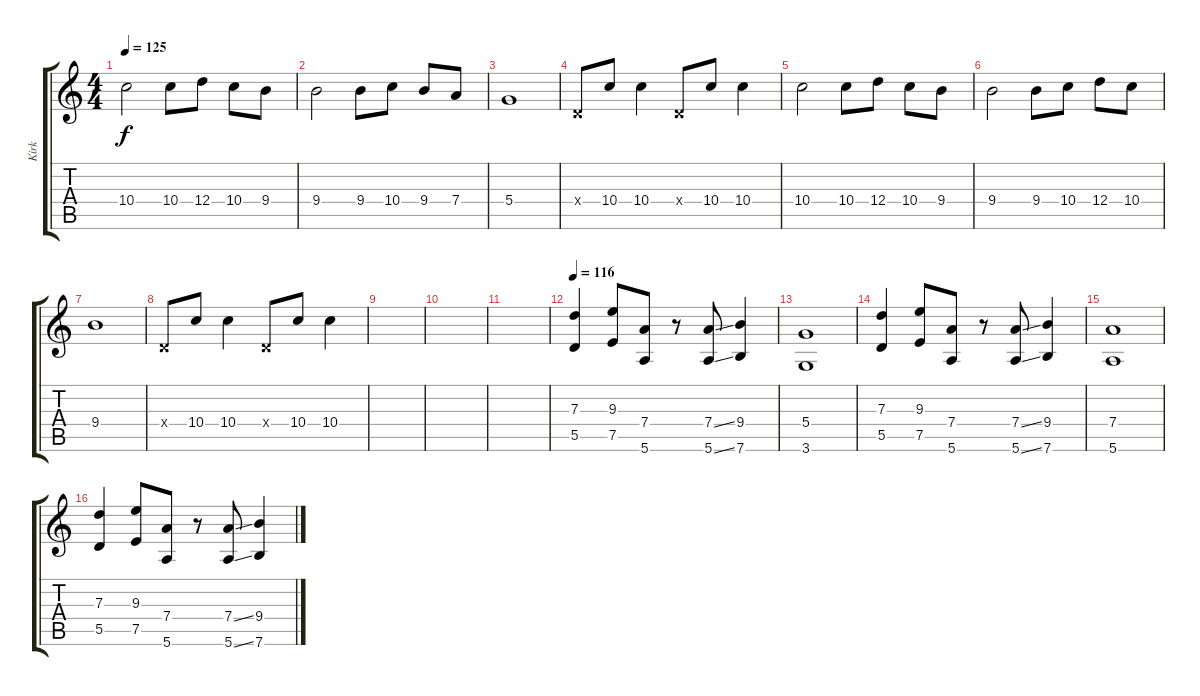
\track ("Kirk" "Kirk") {instrument distortionguitar}
\staff {score tabs}
\tuning (E4 B3 G3 D3 A2 E2) {hide}
\ts (4 4)
\tempo 125
\clef g2
\ks c
10.4.2{dy f} 10.4.8 12.4.8 10.4.8 9.4.8 |
9.4.2 9.4.8 10.4.8 9.4.8 7.4.8 |
5.4.1 |
0.4{x}.8 10.4.8 10.4.4 0.4{x}.8 10.4.8 10.4.4 |
10.4.2 10.4.8 12.4.8 10.4.8 9.4.8 |
9.4.2 9.4.8 10.4.8 12.4.8 10.4.8 |
9.4.1 |
0.4{x}.8 10.4.8 10.4.4 0.4{x}.8 10.4.8 10.4.4 |
|
|
|
\tempo 116
(7.3 5.5).4 (9.3 7.5).8 (7.4 5.6).8 r.8 (7.4{ss} 5.6{ss}).8 (9.4 7.6).4 |
(5.4 3.6).1 |
(7.3 5.5).4 (9.3 7.5).8 (7.4 5.6).8 r.8 (7.4{ss} 5.6{ss}).8 (9.4 7.6).4 |
(7.4 5.6).1 |
(7.3 5.5).4 (9.3 7.5).8 (7.4 5.6).8 r.8 (7.4{ss} 5.6{ss}).8 (9.4 7.6).4
